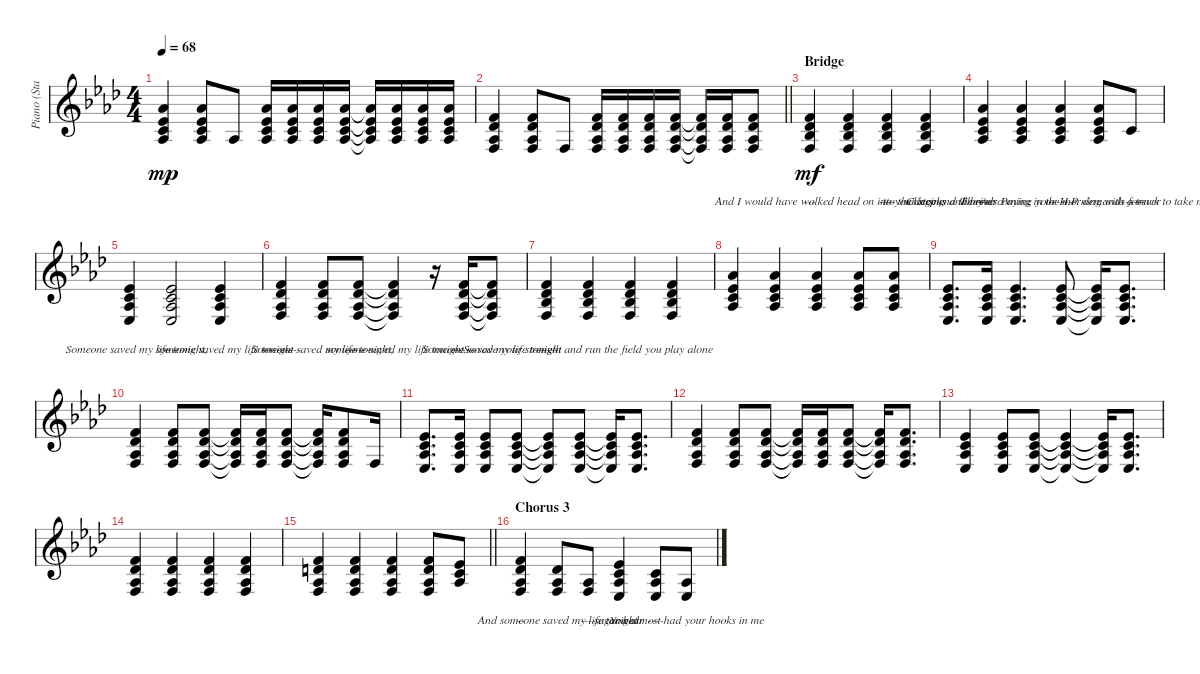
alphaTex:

\track ("Piano (Staff 1)" "Piano (Sta") {instrument acousticgrandpiano}
\staff {score}
\tuning (E4 B3 G3 D3 A2 E2 B1) {hide}
\ts (4 4)
\tempo 68
\clef g2
\ks ab
(4.1 4.2 5.3 6.4).4{dy mp} (4.1 4.2 5.3 6.4).8 1.3.8 (4.1 4.2 5.3 6.4).16 (4.1 4.2 5.3 6.4).16 (4.1 4.2 5.3 6.4).16 (4.1 4.2 5.3 6.4).16 (4.1{t} 4.2{t} 5.3{t} 6.4{t}).16 (4.1 4.2 5.3 6.4).16 (4.1 4.2 5.3 6.4).16 (4.1 4.2 5.3 6.4).16 |
\barLineRight lightlight
(1.1 2.2 1.3 3.4).4 (1.1 2.2 1.3 3.4).8 3.4.8 (1.1 2.2 1.3 3.4).16 (1.1 2.2 1.3 3.4).16 (1.1 2.2 1.3 3.4).16 (1.1 2.2 1.3 3.4).16 (1.1{t} 2.2{t} 1.3{t} 3.4{t}).16 (1.1 2.2 1.3 3.4).16 (1.1 2.2 1.3 3.4).8 |
\section ("" "Bridge")
(1.1 2.2 3.3 3.4).4{lyrics (0 "") lyrics (1 "") lyrics (2 "---") lyrics (3 "") lyrics (4 "") dy mf} (1.1 2.2 3.3 3.4).4{lyrics (0 "") lyrics (1 "") lyrics (2 "     And I would have walked head on into the deep end the river") lyrics (3 "") lyrics (4 "")} (1.1 2.2 3.3 3.4).4{lyrics (0 "") lyrics (1 "") lyrics (2 "----") lyrics (3 "") lyrics (4 "")} (1.1 2.2 3.3 3.4).4{lyrics (0 "") lyrics (1 "") lyrics (2 "Clinging ") lyrics (3 "") lyrics (4 "")} |
(4.1 4.2 5.3 6.4).4{lyrics (0 "") lyrics (1 "") lyrics (2 "---") lyrics (3 "") lyrics (4 "")} (4.1 4.2 5.3 6.4).4{lyrics (0 "") lyrics (1 "") lyrics (2 "to your stocks and bonds Paying your H.P. demands forever") lyrics (3 "") lyrics (4 "")} (4.1 4.2 5.3 6.4).4{lyrics (0 "") lyrics (1 "") lyrics (2 "--------") lyrics (3 "") lyrics (4 "")} (4.1 4.2 5.3 6.4).8{lyrics (0 "") lyrics (1 "") lyrics (2 "They're coming in the morning with a truck to take me home") lyrics (3 "") lyrics (4 "")} 1.2.8{lyrics (0 "") lyrics (1 "") lyrics (2 "-------") lyrics (3 "") lyrics (4 "")} |
(4.2 5.3 6.4 6.5).4{lyrics (0 "") lyrics (1 "") lyrics (2 "     Someone saved my life tonight,") lyrics (3 "") lyrics (4 "")} (4.2 5.3 6.4 6.5).2{lyrics (0 "") lyrics (1 "") lyrics (2 "----") lyrics (3 "") lyrics (4 "")} (4.2 5.3 6.4 6.5).4{lyrics (0 "") lyrics (1 "") lyrics (2 "   someone saved my life tonight") lyrics (3 "") lyrics (4 "")} |
(1.1 2.2 1.3 3.4).4{lyrics (0 "") lyrics (1 "") lyrics (2 "----------") lyrics (3 "") lyrics (4 "")} (1.1 2.2 1.3 3.4).8{lyrics (0 "") lyrics (1 "") lyrics (2 "Someone saved my life tonight,") lyrics (3 "") lyrics (4 "")} (1.1 2.2 1.3 3.4).8{lyrics (0 "") lyrics (1 "") lyrics (2 "------") lyrics (3 "") lyrics (4 "")} (1.1{t} 2.2{t} 1.3{t} 3.4{t}).4{lyrics (0 "") lyrics (1 "") lyrics (2 " someone saved my life tonight") lyrics (3 "") lyrics (4 "")} r.16 (1.1 2.2 1.3 3.4).16{lyrics (0 "") lyrics (1 "") lyrics (2 "-------") lyrics (3 "") lyrics (4 "")} (1.1{t} 2.2{t} 1.3{t} 3.4{t}).8{lyrics (0 "") lyrics (1 "") lyrics (2 "Someone saved my life tonight") lyrics (3 "") lyrics (4 "")} |
(1.1 2.2 3.3 3.4).4{lyrics (0 "") lyrics (1 "") lyrics (2 "------") lyrics (3 "") lyrics (4 "")} (1.1 2.2 3.3 3.4).4{lyrics (0 "") lyrics (1 "") lyrics (2 "So save your strength and run the field you play alone") lyrics (3 "") lyrics (4 "")} (1.1 2.2 3.3 3.4).4 (1.1 2.2 3.3 3.4).4 |
(4.1 4.2 5.3 6.4).4 (4.1 4.2 5.3 6.4).4 (4.1 4.2 5.3 6.4).4 (4.1 4.2 5.3 6.4).8 (4.1 1.2 8.3 6.4).8 |
(4.2 5.3 6.4 6.5).8{d} (4.2 5.3 6.4 6.5).16 (4.2 5.3 6.4 6.5).4{d} (4.2 5.3 6.4 6.5).8 (4.2{t} 5.3{t} 6.4{t} 6.5{t}).16 (4.2 5.3 6.4 6.5).8{d} |
(1.1 2.2 1.3 3.4).4 (1.1 2.2 1.3 3.4).8 (1.1 2.2 1.3 3.4).8 (1.1{t} 2.2{t} 1.3{t} 3.4{t}).16 (1.1 2.2 1.3 3.4).16 (1.1 2.2 1.3 3.4).8 (1.1{t} 2.2{t} 1.3{t} 3.4{t}).16 (1.1 2.2 1.3 3.4).8 3.4.16 |
(4.2 5.3 6.4 6.5).8{d} (4.2 5.3 6.4 6.5).16 (4.2 5.3 6.4 6.5).8 (4.2 5.3 6.4 6.5).8 (4.2{t} 5.3{t} 6.4{t} 6.5{t}).8 (4.2 5.3 6.4 6.5).8 (4.2{t} 5.3{t} 6.4{t} 6.5{t}).16 (4.2 5.3 6.4 6.5).8{d} |
(1.1 2.2 1.3 3.4).4 (1.1 2.2 1.3 3.4).8 (1.1 2.2 1.3 3.4).8 (1.1{t} 2.2{t} 1.3{t} 3.4{t}).16 (1.1 2.2 1.3 3.4).16 (1.1 2.2 1.3 3.4).8 (1.1{t} 2.2{t} 1.3{t} 3.4{t}).16 (1.1 2.2 1.3 3.4).8{d} |
(4.2 5.3 6.4 6.5).4 (4.2 5.3 6.4 6.5).8 (4.2 5.3 6.4 6.5).8 (4.2{t} 5.3{t} 6.4{t} 6.5{t}).4 (4.2{t} 5.3{t} 6.4{t} 6.5{t}).16 (4.2 5.3 6.4 6.5).8{d} |
(1.1 2.2 1.3 3.4).4 (1.1 2.2 1.3 3.4).4 (1.1 2.2 1.3 3.4).4 (1.1 2.2 1.3 3.4).4 |
\barLineRight lightlight
(1.1 3.2 1.3 3.4).4 (1.1 3.2 1.3 3.4).4 (1.1 3.2 1.3 3.4).4 (1.1 3.2 1.3 3.4).8 (4.2 5.3 6.4).8 |
\section ("" "Chorus 3")
(1.1 2.2 1.3 3.4).4{lyrics (0 "") lyrics (1 "") lyrics (2 "") lyrics (3 "--") lyrics (4 "")} (2.2 1.3 3.4).8{lyrics (0 "") lyrics (1 "") lyrics (2 "") lyrics (3 "And someone saved my life tonight ") lyrics (4 "")} (1.3 3.4).8{lyrics (0 "") lyrics (1 "") lyrics (2 "") lyrics (3 "----") lyrics (4 "")} (4.2 5.3 6.4 6.5).4{lyrics (0 "") lyrics (1 "") lyrics (2 "") lyrics (3 "sugar bear") lyrics (4 "")} (1.2 1.3 1.4).8{lyrics (0 "") lyrics (1 "") lyrics (2 "") lyrics (3 "----") lyrics (4 "")} (1.3 1.4).8{lyrics (0 "") lyrics (1 "") lyrics (2 "") lyrics (3 "You almost had your hooks in me ") lyrics (4 "")}
